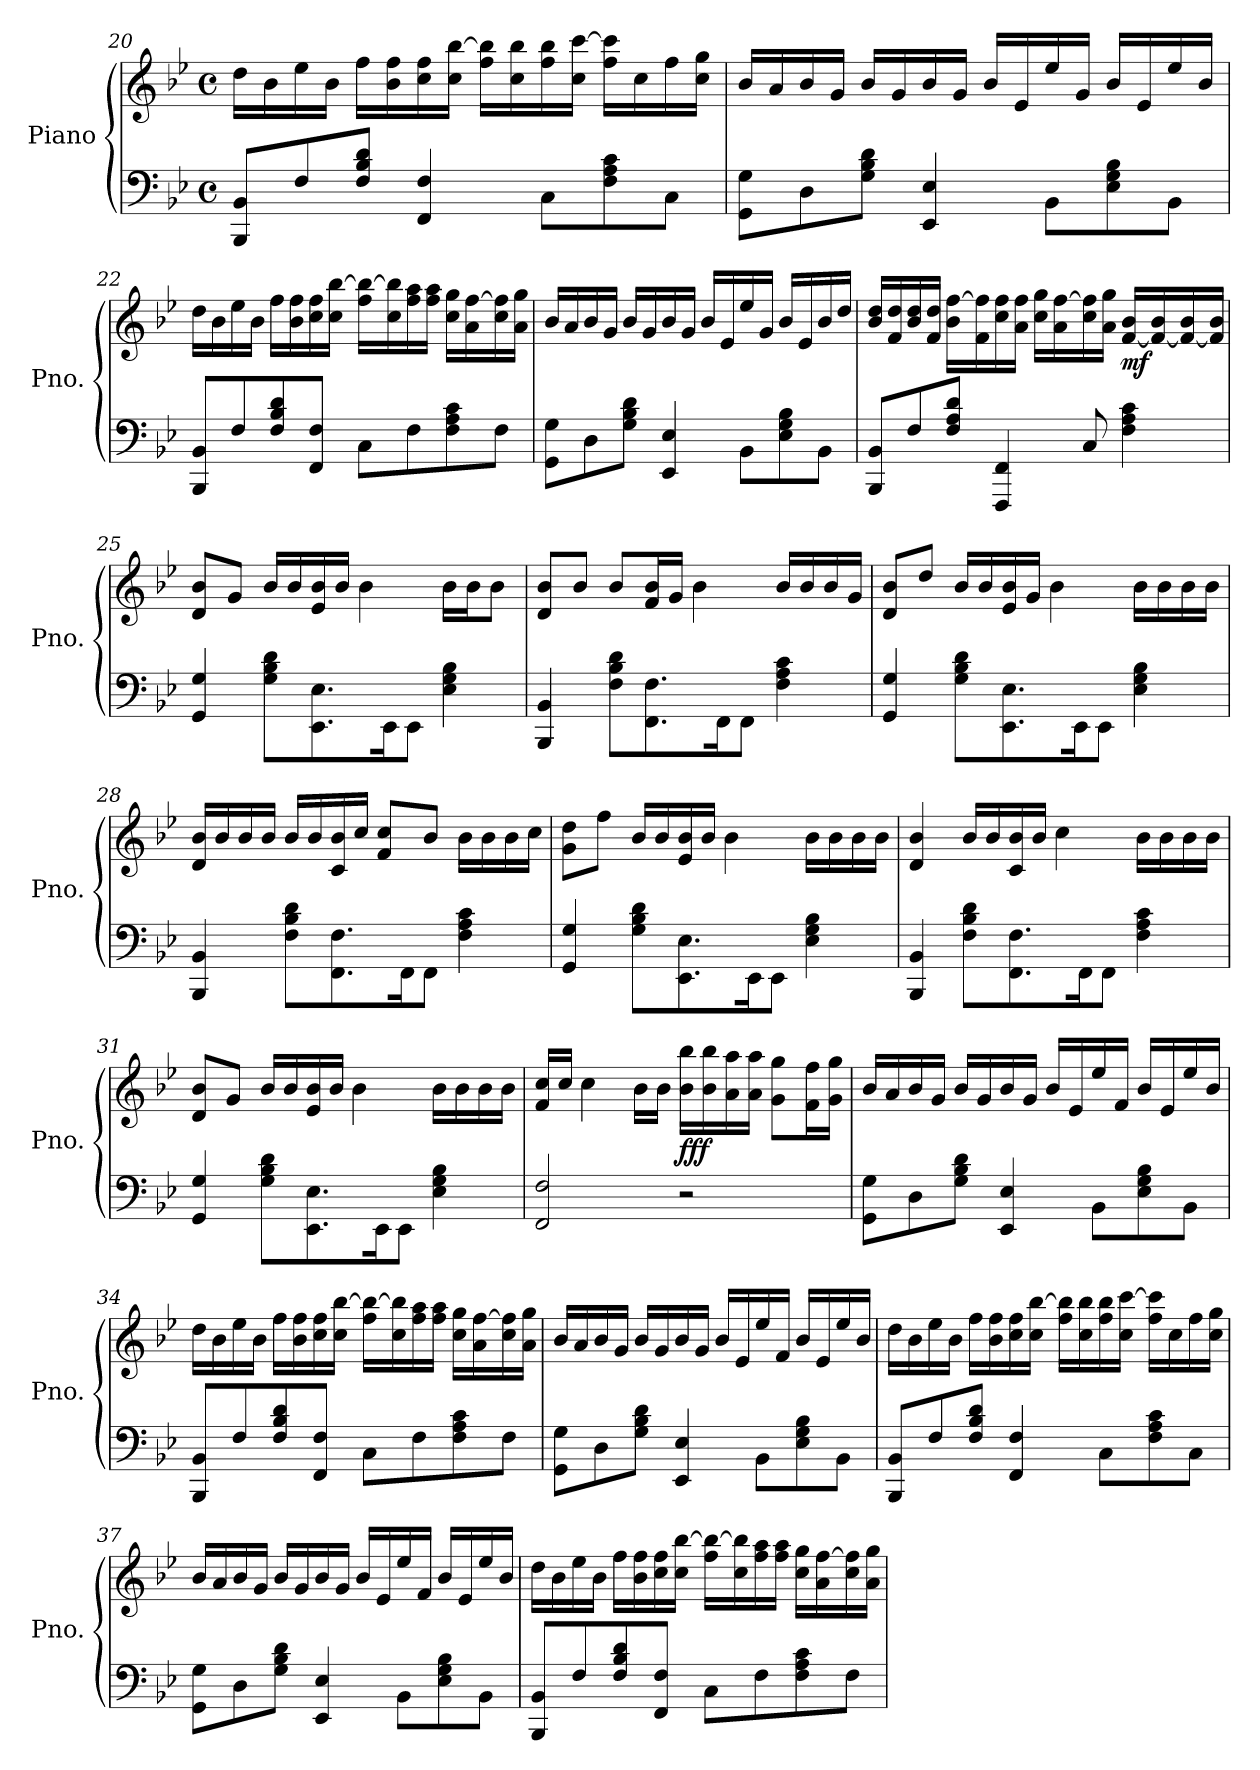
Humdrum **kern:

**kern	**kern	**dynam
*part1	*part1	*part1
*staff2	*staff1	*staff1/2
*I"Piano	*	*
*I'Pno.	*	*
!!LO:LB:g=z
*clefF4	*clefG2	*
*k[b-e-]	*k[b-e-]	*
*M4/4	*M4/4	*
*met(c)	*met(c)	*
=20	=20	=20
8BBB-/ 8BB-/L	16dd\LL	.
.	16b-\	.
8F/	16ee-\	.
.	16b-\JJ	.
8F/ 8B-/ 8d/J	16ff\LL	.
.	16b-\ 16ff\	.
4FF/ 4F/	16cc\ 16ff\	.
.	16cc\ [16bb-\JJ	.
.	16ff\ 16bb-\]LL	.
.	16cc\ 16bb-\	.
8C\L	16ff\ 16bb-\	.
.	16cc\ [16ccc\JJ	.
8F\ 8A\ 8c\	16ff\ 16ccc\]LL	.
.	16cc\	.
8C\J	16ff\	.
.	16cc\ 16gg\JJ	.
=21	=21	=21
8GG\ 8G\L	16b-/LL	.
.	16a/	.
8D\	16b-/	.
.	16g/JJ	.
8G\ 8B-\ 8d\J	16b-/LL	.
.	16g/	.
4EE-/ 4E-/	16b-/	.
.	16g/JJ	.
.	16b-/LL	.
.	16e-/	.
8BB-\L	16ee-/	.
.	16g/JJ	.
8E-\ 8G\ 8B-\	16b-/LL	.
.	16e-/	.
8BB-\J	16ee-/	.
.	16b-/JJ	.
!!LO:LB:g=z
=22	=22	=22
8BBB-/ 8BB-/L	16dd\LL	.
.	16b-\	.
8F/	16ee-\	.
.	16b-\JJ	.
8F/ 8B-/ 8d/	16ff\LL	.
.	16b-\ 16ff\	.
8FF/ 8F/J	16cc\ 16ff\	.
.	16cc\ [16bb-\JJ	.
8C\L	16ff\ 16bb-\_LL	.
.	16cc\ 16bb-\]	.
8F\	16ff\ 16aa\	.
.	16ff\ 16aa\JJ	.
8F\ 8A\ 8c\	16cc\ 16gg\LL	.
.	16a\ [16ff\	.
8F\J	16cc\ 16ff\]	.
.	16a\ 16gg\JJ	.
=23	=23	=23
8GG\ 8G\L	16b-/LL	.
.	16a/	.
8D\	16b-/	.
.	16g/JJ	.
8G\ 8B-\ 8d\J	16b-/LL	.
.	16g/	.
4EE-/ 4E-/	16b-/	.
.	16g/JJ	.
.	16b-/LL	.
.	16e-/	.
8BB-\L	16ee-/	.
.	16g/JJ	.
8E-\ 8G\ 8B-\	16b-/LL	.
.	16e-/	.
8BB-\J	16b-/	.
.	16dd/JJ	.
!!LO:LB:g=z
=24	=24	=24
8BBB-/ 8BB-/L	16b-/ 16dd/LL	.
.	16f/ 16dd/	.
8F/	16b-/ 16dd/	.
.	16f/ 16dd/JJ	.
8F/ 8A/ 8d/J	16b-\ [16ff\LL	.
.	16f\ 16ff\]	.
4FFF/ 4FF/	16cc\ 16ff\	.
.	16a\ 16ff\JJ	.
.	16cc\ 16gg\LL	.
.	16a\ [16ff\	.
8C/	16cc\ 16ff\]	.
.	16a\ 16gg\JJ	.
!	!	!LO:DY:b
4F\ 4A\ 4c\	[16f/ 16b-/LL	mf
.	16f/_ 16b-/	.
.	16f/_ 16b-/	.
.	16f/] 16b-/JJ	.
=25	=25	=25
4GG/ 4G/	8d/ 8b-/L	.
.	8g/J	.
8G\ 8B-\ 8d\L	16b-/LL	.
.	16b-/	.
8.EE-\ 8.E-\	16e-/ 16b-/	.
.	16b-/JJ	.
.	4b-\	.
16EE-\K	.	.
8EE-\J	.	.
4E-\ 4G\ 4B-\	16b-\LL	.
.	16b-\J	.
.	8b-\J	.
=26	=26	=26
4BBB-/ 4BB-/	8d/ 8b-/L	.
.	8b-/J	.
8F\ 8B-\ 8d\L	8b-/L	.
8.FF\ 8.F\	16f/ 16b-/L	.
.	16g/JJ	.
.	4b-\	.
16FF\K	.	.
8FF\J	.	.
4F\ 4A\ 4c\	16b-/LL	.
.	16b-/	.
.	16b-/	.
.	16g/JJ	.
!!LO:PB:g=z
=27	=27	=27
4GG/ 4G/	8d/ 8b-/L	.
.	8dd/J	.
8G\ 8B-\ 8d\L	16b-/LL	.
.	16b-/	.
8.EE-\ 8.E-\	16e-/ 16b-/	.
.	16g/JJ	.
.	4b-\	.
16EE-\K	.	.
8EE-\J	.	.
4E-\ 4G\ 4B-\	16b-\LL	.
.	16b-\	.
.	16b-\	.
.	16b-\JJ	.
=28	=28	=28
4BBB-/ 4BB-/	16d/ 16b-/LL	.
.	16b-/	.
.	16b-/	.
.	16b-/JJ	.
8F\ 8B-\ 8d\L	16b-/LL	.
.	16b-/	.
8.FF\ 8.F\	16c/ 16b-/	.
.	16cc/JJ	.
.	8f/ 8cc/L	.
16FF\K	.	.
8FF\J	8b-/J	.
4F\ 4A\ 4c\	16b-\LL	.
.	16b-\	.
.	16b-\	.
.	16cc\JJ	.
=29	=29	=29
4GG/ 4G/	8g\ 8dd\L	.
.	8ff\J	.
8G\ 8B-\ 8d\L	16b-/LL	.
.	16b-/	.
8.EE-\ 8.E-\	16e-/ 16b-/	.
.	16b-/JJ	.
.	4b-\	.
16EE-\K	.	.
8EE-\J	.	.
4E-\ 4G\ 4B-\	16b-\LL	.
.	16b-\	.
.	16b-\	.
.	16b-\JJ	.
!!LO:LB:g=z
=30	=30	=30
4BBB-/ 4BB-/	4d/ 4b-/	.
8F\ 8B-\ 8d\L	16b-/LL	.
.	16b-/	.
8.FF\ 8.F\	16c/ 16b-/	.
.	16b-/JJ	.
.	4cc\	.
16FF\K	.	.
8FF\J	.	.
4F\ 4A\ 4c\	16b-\LL	.
.	16b-\	.
.	16b-\	.
.	16b-\JJ	.
=31	=31	=31
4GG/ 4G/	8d/ 8b-/L	.
.	8g/J	.
8G\ 8B-\ 8d\L	16b-/LL	.
.	16b-/	.
8.EE-\ 8.E-\	16e-/ 16b-/	.
.	16b-/JJ	.
.	4b-\	.
16EE-\K	.	.
8EE-\J	.	.
4E-\ 4G\ 4B-\	16b-\LL	.
.	16b-\	.
.	16b-\	.
.	16b-\JJ	.
=32	=32	=32
2FF/ 2F/	16f/ 16cc/LL	.
.	16cc/JJ	.
.	4cc\	.
.	16b-\LL	.
.	16b-\JJ	.
!	!	!LO:DY:b
2r	16b-\ 16bb-\LL	fff
.	16b-\ 16bb-\	.
.	16a\ 16aa\	.
.	16a\ 16aa\JJ	.
.	8g\ 8gg\L	.
.	16f\ 16ff\L	.
.	16g\ 16gg\JJ	.
!!LO:LB:g=z
=33	=33	=33
8GG\ 8G\L	16b-/LL	.
.	16a/	.
8D\	16b-/	.
.	16g/JJ	.
8G\ 8B-\ 8d\J	16b-/LL	.
.	16g/	.
4EE-/ 4E-/	16b-/	.
.	16g/JJ	.
.	16b-/LL	.
.	16e-/	.
8BB-\L	16ee-/	.
.	16f/JJ	.
8E-\ 8G\ 8B-\	16b-/LL	.
.	16e-/	.
8BB-\J	16ee-/	.
.	16b-/JJ	.
=34	=34	=34
8BBB-/ 8BB-/L	16dd\LL	.
.	16b-\	.
8F/	16ee-\	.
.	16b-\JJ	.
8F/ 8B-/ 8d/	16ff\LL	.
.	16b-\ 16ff\	.
8FF/ 8F/J	16cc\ 16ff\	.
.	16cc\ [16bb-\JJ	.
8C\L	16ff\ 16bb-\_LL	.
.	16cc\ 16bb-\]	.
8F\	16ff\ 16aa\	.
.	16ff\ 16aa\JJ	.
8F\ 8A\ 8c\	16cc\ 16gg\LL	.
.	16a\ [16ff\	.
8F\J	16cc\ 16ff\]	.
.	16a\ 16gg\JJ	.
!!LO:LB:g=z
=35	=35	=35
8GG\ 8G\L	16b-/LL	.
.	16a/	.
8D\	16b-/	.
.	16g/JJ	.
8G\ 8B-\ 8d\J	16b-/LL	.
.	16g/	.
4EE-/ 4E-/	16b-/	.
.	16g/JJ	.
.	16b-/LL	.
.	16e-/	.
8BB-\L	16ee-/	.
.	16f/JJ	.
8E-\ 8G\ 8B-\	16b-/LL	.
.	16e-/	.
8BB-\J	16ee-/	.
.	16b-/JJ	.
=36	=36	=36
8BBB-/ 8BB-/L	16dd\LL	.
.	16b-\	.
8F/	16ee-\	.
.	16b-\JJ	.
8F/ 8B-/ 8d/J	16ff\LL	.
.	16b-\ 16ff\	.
4FF/ 4F/	16cc\ 16ff\	.
.	16cc\ [16bb-\JJ	.
.	16ff\ 16bb-\]LL	.
.	16cc\ 16bb-\	.
8C\L	16ff\ 16bb-\	.
.	16cc\ [16ccc\JJ	.
8F\ 8A\ 8c\	16ff\ 16ccc\]LL	.
.	16cc\	.
8C\J	16ff\	.
.	16cc\ 16gg\JJ	.
!!LO:LB:g=z
=37	=37	=37
8GG\ 8G\L	16b-/LL	.
.	16a/	.
8D\	16b-/	.
.	16g/JJ	.
8G\ 8B-\ 8d\J	16b-/LL	.
.	16g/	.
4EE-/ 4E-/	16b-/	.
.	16g/JJ	.
.	16b-/LL	.
.	16e-/	.
8BB-\L	16ee-/	.
.	16f/JJ	.
8E-\ 8G\ 8B-\	16b-/LL	.
.	16e-/	.
8BB-\J	16ee-/	.
.	16b-/JJ	.
=38	=38	=38
8BBB-/ 8BB-/L	16dd\LL	.
.	16b-\	.
8F/	16ee-\	.
.	16b-\JJ	.
8F/ 8B-/ 8d/	16ff\LL	.
.	16b-\ 16ff\	.
8FF/ 8F/J	16cc\ 16ff\	.
.	16cc\ [16bb-\JJ	.
8C\L	16ff\ 16bb-\_LL	.
.	16cc\ 16bb-\]	.
8F\	16ff\ 16aa\	.
.	16ff\ 16aa\JJ	.
8F\ 8A\ 8c\	16cc\ 16gg\LL	.
.	16a\ [16ff\	.
8F\J	16cc\ 16ff\]	.
.	16a\ 16gg\JJ	.
=	=	=
*-	*-	*-
